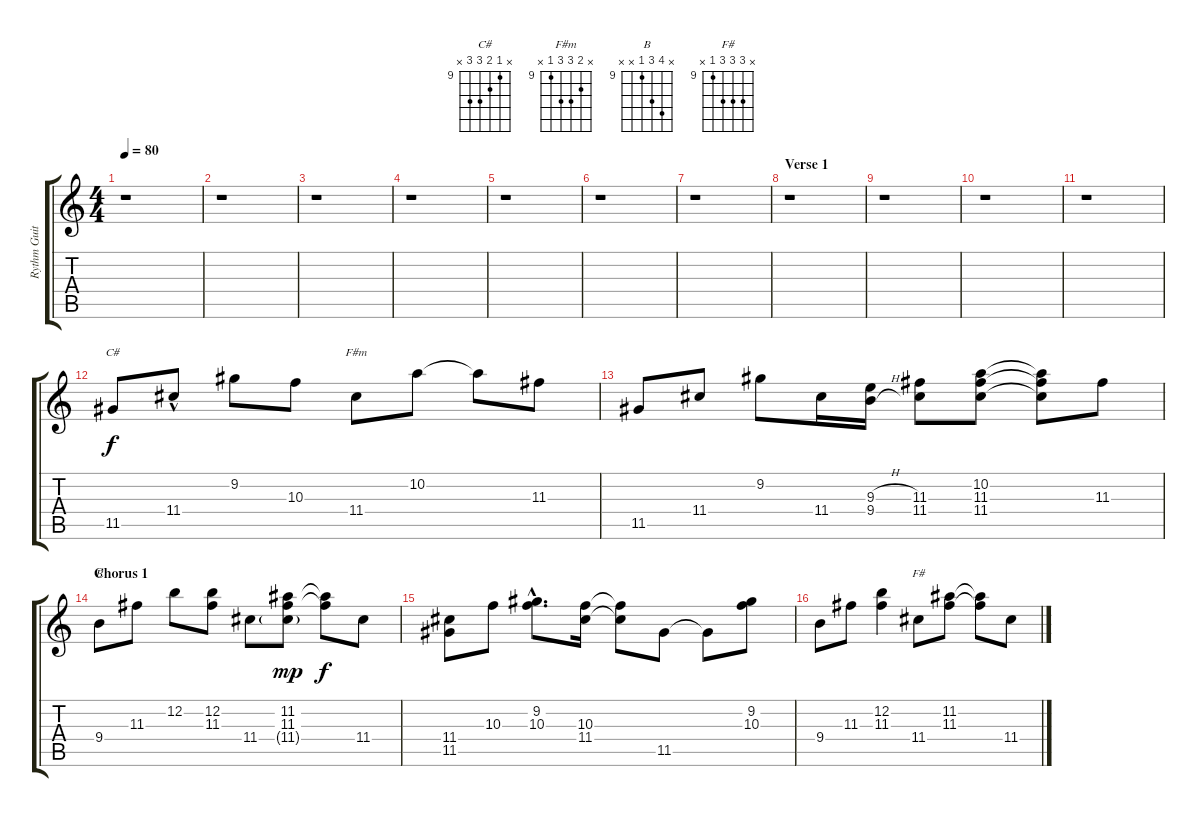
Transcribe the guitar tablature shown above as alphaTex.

\track ("Rythm Guitar" "Rythm Guit") {instrument overdrivenguitar}
\staff {score tabs}
\tuning (E4 B3 G3 D3 A2 E2) {hide}
\chord ("C#" x 9 10 11 11 x) {firstfret 9}
\chord ("F#m" x 10 11 11 9 x) {firstfret 9}
\chord ("B" x 12 11 9 x x) {firstfret 9}
\chord ("F#" x 11 11 11 9 x) {firstfret 9}
\ts (4 4)
\tempo 80
\clef g2
\ks c
r.1{dy f instrument overdrivenguitar} |
r.1 |
r.1 |
r.1 |
r.1 |
r.1 |
r.1 |
\section ("" "Verse 1")
r.1 |
r.1 |
r.1 |
r.1 |
11.5.8{ch "C#"} 11.4{hac}.8 9.2.8 10.3.8 11.4.8{ch "F#m"} 10.2.8 10.2{t}.8 11.3.8 |
11.5.8 11.4.8 9.2.8 11.4.16 (9.3{h} 9.4{h}).16 (11.3 11.4).8 (10.2 11.3 11.4).8 (10.2{t} 11.3{t} 11.4{t}).8 11.3.8 |
\section ("" "Chorus 1")
9.4.8{ch "B"} 11.3.8 12.2.8 (12.2 11.3).8 11.4.8 (11.2 11.3 11.4{g}).8{dy mp} (11.2{t} 11.3{t}).8{dy f} 11.4.8 |
(11.4 11.5).8 10.3.8 (9.2 10.3{hac}).8{d} (10.3 11.4).16 (10.3{t} 11.4{t}).8 11.5.8 11.5{t}.8 (9.2 10.3).8 |
9.4.8 11.3.8 (12.2 11.3).4 11.4.8{ch "F#"} (11.2 11.3).8 (11.2{t} 11.3{t}).8 11.4.8
